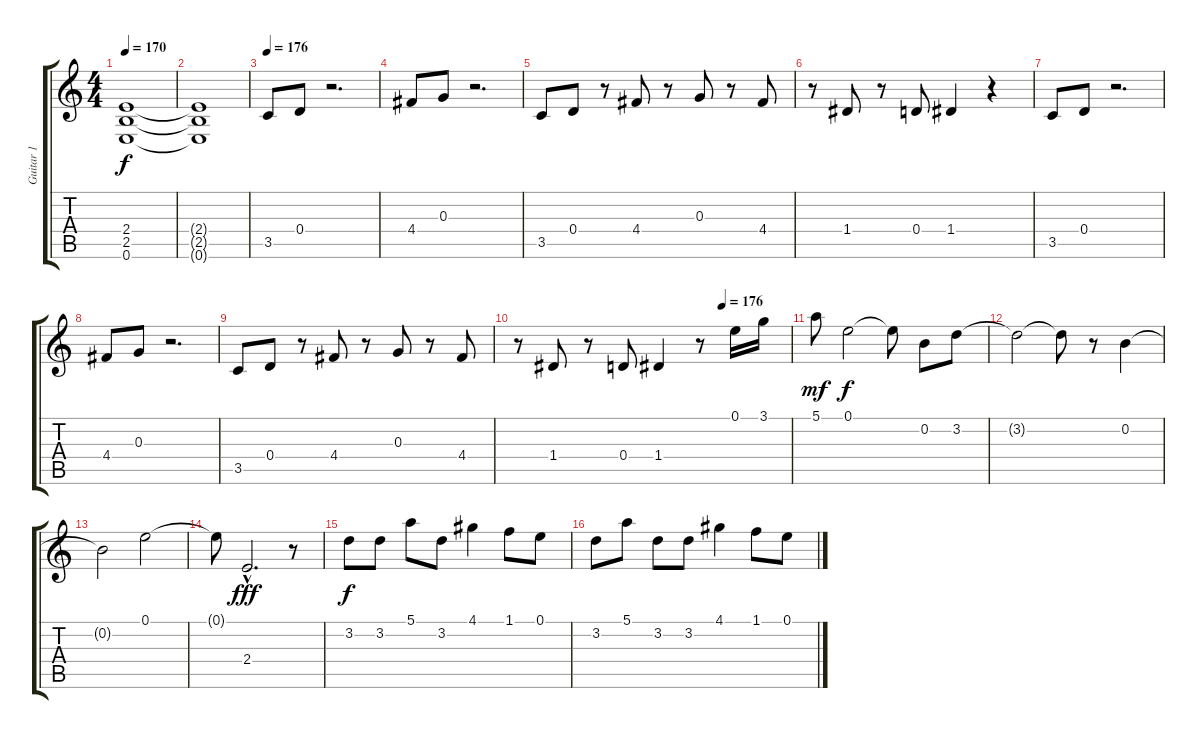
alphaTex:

\track ("Guitar 1" "Guitar 1") {instrument distortionguitar}
\staff {score tabs}
\tuning (E4 B3 G3 D3 A2 E2) {hide}
\ts (4 4)
\tempo 170
\clef g2
\ks c
(2.4 2.5 0.6).1{dy f} |
(2.4{t} 2.5{t} 0.6{t}).1 |
\tempo 176
3.5.8 0.4.8 r.2{d} |
4.4.8 0.3.8 r.2{d} |
3.5.8 0.4.8 r.8 4.4.8 r.8 0.3.8 r.8 4.4.8 |
r.8 1.4.8 r.8 0.4.8 1.4.4 r.4 |
3.5.8 0.4.8 r.2{d} |
4.4.8 0.3.8 r.2{d} |
3.5.8 0.4.8 r.8 4.4.8 r.8 0.3.8 r.8 4.4.8 |
\tempo (176 0.75)
r.8 1.4.8 r.8 0.4.8 1.4.4 r.8 0.1.16 3.1.16 |
5.1.8{dy mf} 0.1.2{dy f} 0.1{t}.8 0.2.8 3.2.8 |
3.2{t}.2 3.2{t}.8 r.8 0.2.4 |
0.2{t}.2 0.1.2 |
0.1{t}.8 2.4{hac}.2{d dy fff} r.8 |
3.2.8{dy f} 3.2.8 5.1.8 3.2.8 4.1.4 1.1.8 0.1.8 |
3.2.8 5.1.8 3.2.8 3.2.8 4.1.4 1.1.8 0.1.8
